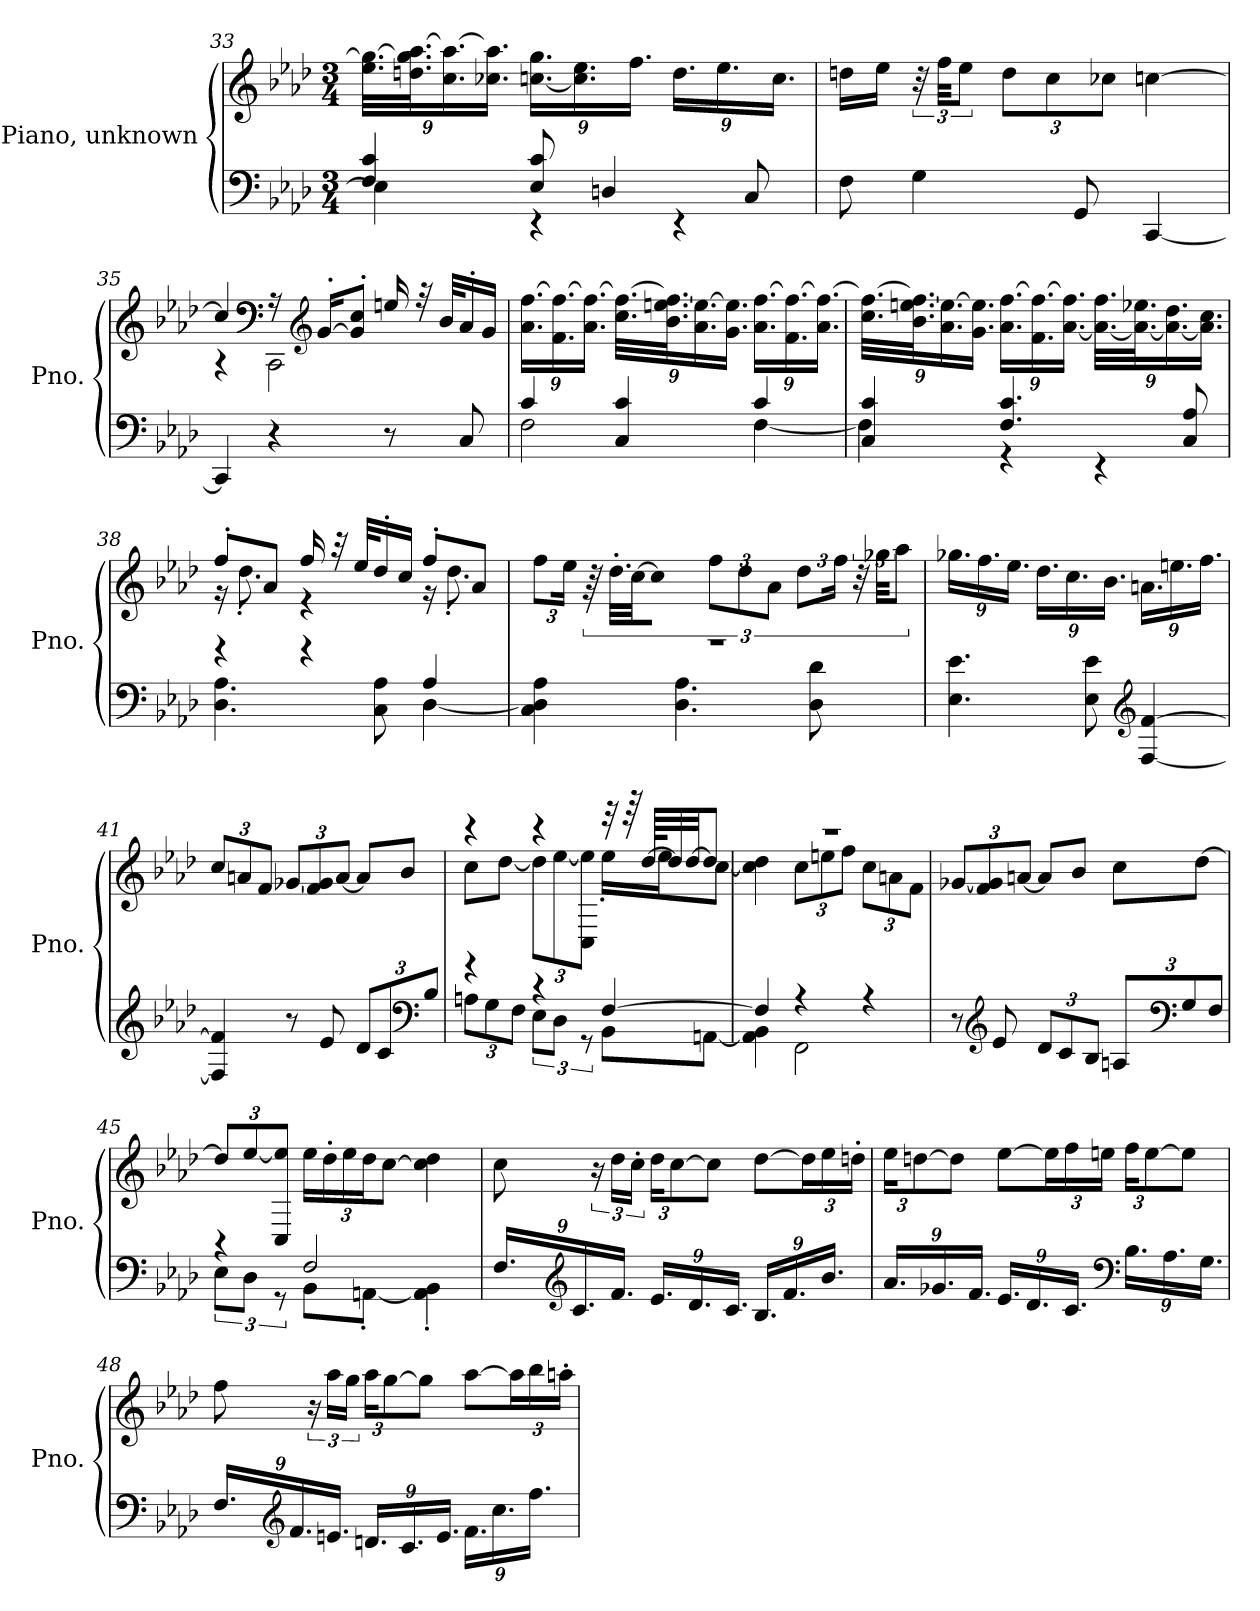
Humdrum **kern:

**kern	**kern
*part1	*part1
*staff2	*staff1
*I"Piano, unknown	*
*I'Pno.	*
*clefF4	*clefG2
*k[b-e-a-d-]	*k[b-e-a-d-]
*M3/4	*M3/4
=33	=33
*^	*
*	*	*Xbrackettup
4F/ 4c/	4E-\]	36.ee-\ 36.gg\_LLL
.	.	36.ddn\ 36.gg\] [36.aa-\J
.	.	18.cc\ 18.aa-\_
.	.	18.cc-X\ 18.aa-\]JJ
8E-/ 8c/	4r	[18.ccn\ 18.gg\LL
.	.	18.cc\] 18.ee-\
4Dn/	.	.
.	.	18.ff\JJ
.	4r	18.dd\LL
.	.	18.ee-\
8C/	.	.
.	.	18.cc\JJ
*v	*v	*
!!LO:LB:g=z
=34	=34
8F\	16ddn\LL
.	16ee-\JJ
*	*brackettup
4G\	48r
.	48ff\KKL
.	12ee-\J
*	*Xbrackettup
.	12dd\L
.	12cc\
8GG/	.
.	12cc-X\J
[4CC/	[4ccn\
=35	=35
*	*^
4CC/]	4cc/]	4r
*	*clefF4	*
4r	16r	2CC\
*	*clefG2	*
.	[16g'/KL	.
.	8g/]' 8cc/'J	.
8r	16een/	.
.	32r	.
.	32b-/KLL	.
8C/	16a-'/	.
.	16g/JJ	.
*	*v	*v
!!LO:LB:g=z
=36	=36
*^	*
4c/	2F\	18.a-\ [18.ff\LL
.	.	18.f\ 18.ff\_
.	.	18.a-\ 18.ff\_JJ
4C/ 4c/	.	36.cc\ 36.ff\_LLL
.	.	36.b-\ [36.een\ 36.ff\]J
.	.	18.a-\ 18.ee\_
.	.	18.g\ 18.ee\]JJ
4c/	[4F\	18.a-\ [18.ff\LL
.	.	18.f\ 18.ff\_
.	.	18.a-\ 18.ff\_JJ
=37	=37	=37
4C/ 4c/	4F\]	36.cc\ 36.ff\_LLL
.	.	36.b-\ [36.een\ 36.ff\]J
.	.	18.a-\ 18.ee\_
.	.	18.g\ 18.ee\]JJ
4.F/ 4.c/	4r	18.a-\ [18.ff\LL
.	.	18.f\ 18.ff\_
.	.	[18.a-\ 18.ff\]JJ
.	4r	36.a-\_ 36.ff\LLL
.	.	36.a-\_ 36.ee-X\J
.	.	18.a-\_ 18.dd-\
8C/ 8A-/	.	.
.	.	18.a-\] 18.cc\JJ
!!LO:LB:g=z
=38	=38	=38
*	*	*^
4r	4.D-\ 4.A-\	8ff'/L	16r
.	.	.	8.dd-'\
.	.	8a-/J	.
4r	.	16ff/	4r
.	.	32r	.
.	.	32ee-/KLL	.
.	8C\ 8A-\	16dd-'/	.
.	.	16cc/JJ	.
4A-/	[4D-\	8ff'/L	16r
.	.	.	8.dd-'\
.	.	8a-/J	.
*	*	*v	*v
=39	=39	=39
2.r	4C\ 4D-\] 4A-\	12ff\L
.	.	24ee-\Jk
*	*	*brackettup
.	.	96r
.	.	48.dd-'\LLL
.	.	[48cc\J
.	.	16cc\JJ]
*	*	*Xbrackettup
.	4.D-\ 4.A-\	12ff\L
.	.	12dd-\
.	.	12a-\J
.	.	12dd-\L
.	.	24ff\Jk
*	*	*brackettup
.	8D-\ 8d-\	48r
.	.	48gg-X\KKL
.	.	12aa-\J
*v	*v	*
=40	=40
*	*Xbrackettup
4.E-\ 4.e-\	18.gg-X\LL
.	18.ff\
.	18.ee-\JJ
.	18.dd-\LL
.	18.cc\
8E-\ 8e-\	.
.	18.b-\JJ
*clefG2	*
[4F/ [4f/	18.an\LL
.	18.een\
.	18.ff\JJ
!!LO:LB:g=z
=41	=41
4F/] 4f/]	12cc/L
.	12an/
.	12f/J
8r	[12g-X/L
.	12f/ 12g-/]
8e-/	.
.	[12a/J
*Xbrackettup	*
12d-/L	8a/L]
12c/	.
.	8b-/J
*clefF4	*
12B-/J	.
=42	=42
*^	*^
4r	12An\L	4r	8cc\L
.	12G\	.	.
.	.	.	[8dd-\J
.	12F\J	.	.
*	*brackettup	*	*
4r	12E-\L	4r	12dd-\L]
.	12D-\J	.	[12ee-\
.	12r	.	12C\ 12ee-\]J
[4F/	8BB-\L	32r	16ee-'\LL
.	.	64r	.
.	.	[64dd-/KLLL	.
.	.	32dd-/]	16ee-\J
.	.	[32dd-/JJ	.
.	[8AAn\J	8dd-/J]	[8cc\J
=43	=43	=43	=43
4F/]	4AA\] 4BB-\	2.r	4cc\] 4dd-\
4r	2FF\	.	12cc\L
.	.	.	12een\
.	.	.	12ff\J
4r	.	.	12cc\L
.	.	.	12an\
.	.	.	12f\J
*v	*v	*	*
*	*v	*v
!!LO:PB:g=z
=44	=44
8r	[12g-X/L
.	12f/ 12g-/]
*clefG2	*
8e-/	.
.	[12an/J
*Xbrackettup	*
12d-/L	8a/L]
12c/	.
.	8b-/J
12B-/J	.
12An/L	8cc\L
*clefF4	*
12G/	.
.	[8dd-\J
12F/J	.
=45	=45
*^	*
*	*brackettup	*
4r	12E-\L	12dd-/L]
.	12D-\J	[12ee-/
.	12r	12C/ 12ee-/]J
2F/	8BB-\L	24ee-\LL
.	.	24dd-'\
.	.	24ee-\
.	[8AAn'\J	24dd-\J
.	.	[12cc\J
.	4AA\]' 4BB-\'	4cc\] 4dd-\
*v	*v	*
=46	=46
*Xbrackettup	*
18.F/LL	8cc\
*clefG2	*
18.c/	.
*	*brackettup
.	24r
18.f/JJ	24dd-\LL
.	24cc'\JJ
*	*Xbrackettup
18.e-/LL	24dd-\KL
.	[12cc\
18.d-/	.
.	8cc\J]
18.c/JJ	.
18.B-/LL	[8dd-\L
18.f/	.
.	24dd-\L]
18.b-/JJ	24ee-\
.	24ddn'\JJ
!!LO:LB:g=z
=47	=47
18.a-/LL	24ee-\KL
.	[12ddn\
18.g-X/	.
.	8dd\J]
18.f/JJ	.
18.e-/LL	[8ee-\L
18.d-/	.
.	24ee-\L]
18.c/JJ	24ff\
.	24een\JJ
*clefF4	*
18.B-\LL	24ff\KL
.	[12ee\
18.A-\	.
.	8ee\J]
18.G\JJ	.
=48	=48
18.F/LL	8ff\
*clefG2	*
18.f/	.
*	*brackettup
.	24r
18.en/JJ	24aa-\LL
.	24gg\JJ
*	*Xbrackettup
18.dn/LL	24aa-\KL
.	[12gg\
18.c/	.
.	8gg\J]
18.e/JJ	.
18.f\LL	[8aa-\L
18.cc\	.
.	24aa-\L]
18.ff\JJ	24bb-\
.	24aan'\JJ
=	=
*-	*-
